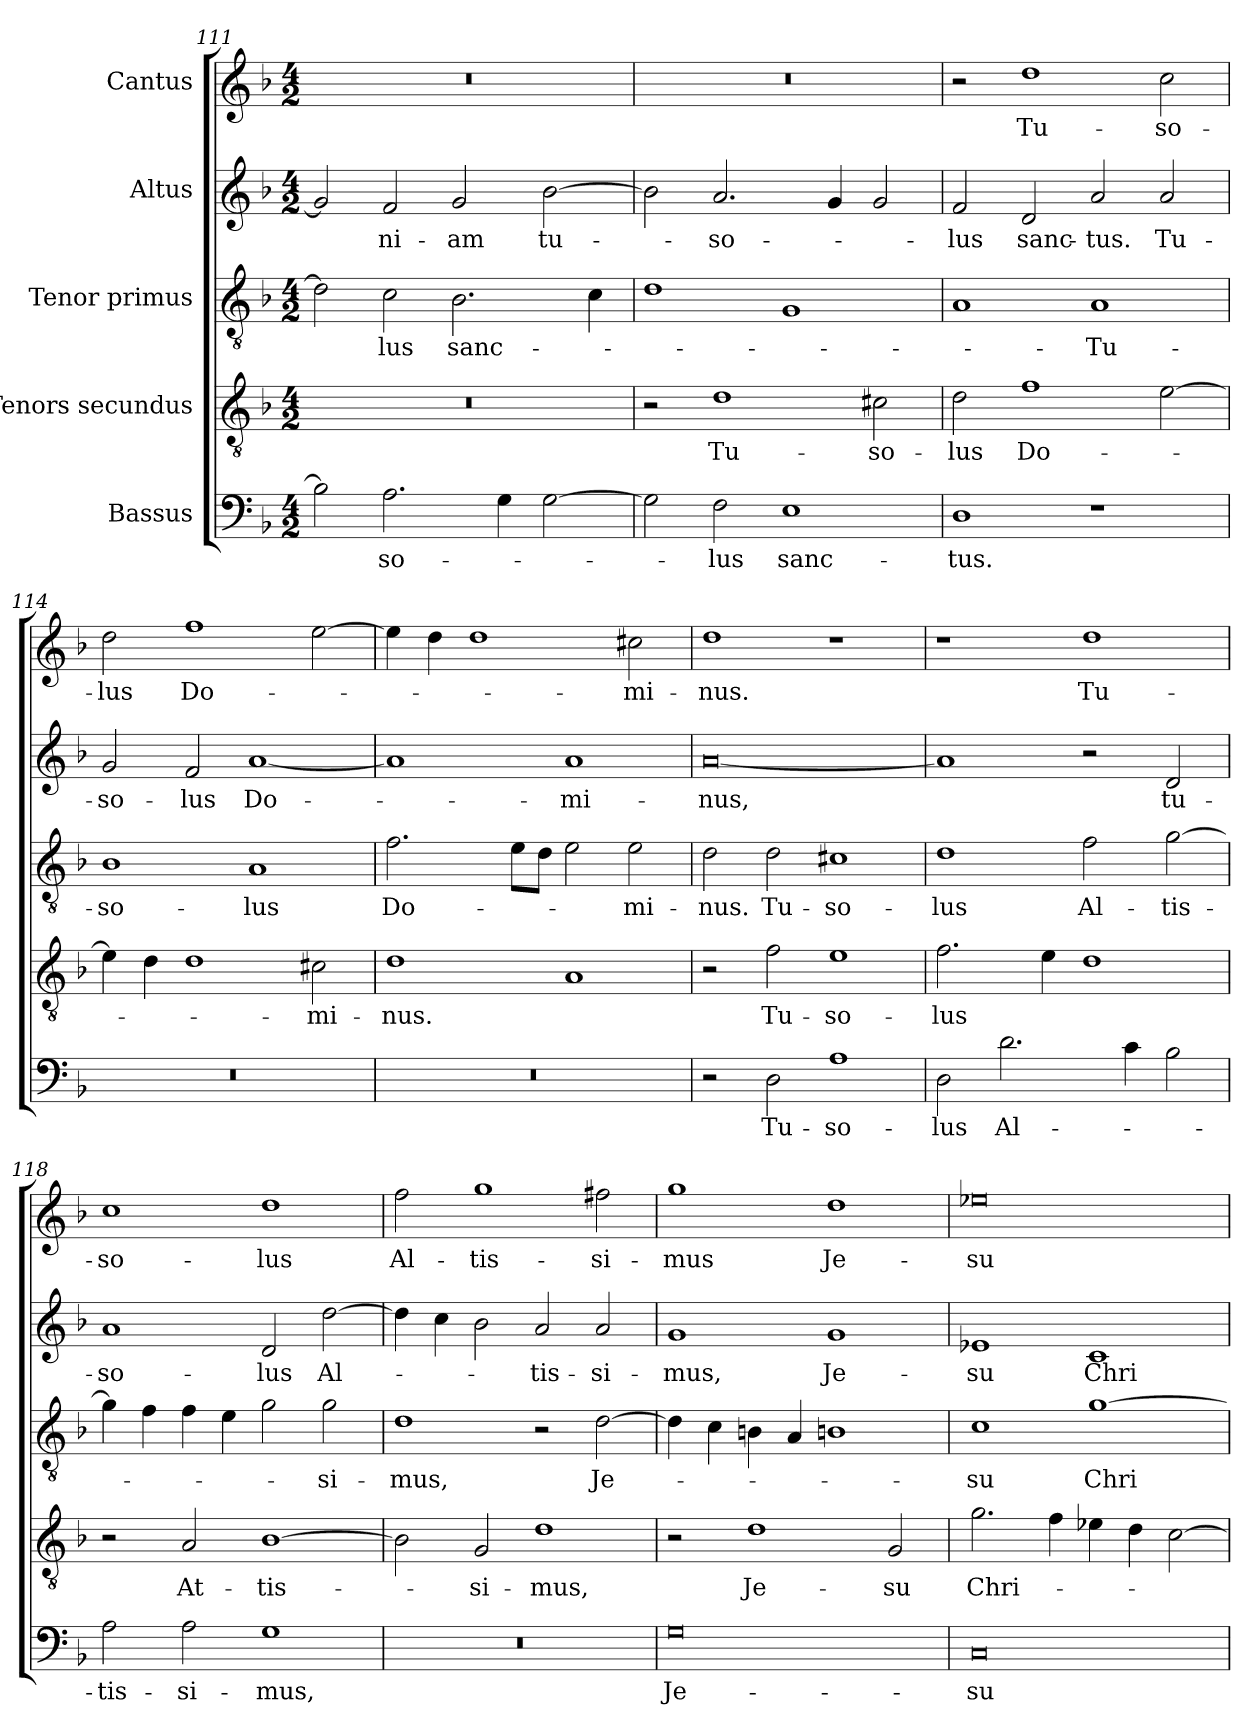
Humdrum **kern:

**kern	**text	**kern	**text	**kern	**text	**kern	**text	**kern	**text
*part5	*part5	*part4	*part4	*part3	*part3	*part2	*part2	*part1	*part1
*staff5	*staff5	*staff4	*staff4	*staff3	*staff3	*staff2	*staff2	*staff1	*staff1
*I"Bassus	*	*I"Tenors secundus	*	*I"Tenor primus	*	*I"Altus	*	*I"Cantus	*
*clefF4	*	*clefGv2	*	*clefGv2	*	*clefG2	*	*clefG2	*
*k[b-]	*	*k[b-]	*	*k[b-]	*	*k[b-]	*	*k[b-]	*
*M4/2	*	*M4/2	*	*M4/2	*	*M4/2	*	*M4/2	*
=111	=111	=111	=111	=111	=111	=111	=111	=111	=111
2B-\]	.	0r	.	2d\]	.	2g/]	.	0r	.
2.A\	so-	.	.	2c\	-lus	2f/	-ni-	.	.
.	.	.	.	2.B-\	sanc-	2g/	-am	.	.
4G\	.	.	.	.	.	.	.	.	.
[2G\	.	.	.	.	.	[2b-\	tu-	.	.
.	.	.	.	4c\	.	.	.	.	.
=112	=112	=112	=112	=112	=112	=112	=112	=112	=112
2G\]	.	2r	.	1d\	.	2b-\]	.	0r	.
2F\	-lus	1d\	Tu-	.	.	2.a/	-so-	.	.
1E\	sanc-	.	.	1G/	.	.	.	.	.
.	.	.	.	.	.	4g/	.	.	.
.	.	2c#X\	so-	.	.	2g/	.	.	.
=113	=113	=113	=113	=113	=113	=113	=113	=113	=113
1D\	-tus.	2d\	-lus	1A/	.	2f/	-lus	2r	.
.	.	1f\	Do-	.	.	2d/	sanc-	1dd\	Tu-
1r	.	.	.	1A/	Tu-	2a/	-tus.	.	.
.	.	[2e\	.	.	.	2a/	Tu-	2cc\	so-
=114	=114	=114	=114	=114	=114	=114	=114	=114	=114
0r	.	4e\]	.	1B-\	so-	2g/	so-	2dd\	-lus
.	.	4d\	.	.	.	.	.	.	.
.	.	1d\	.	.	.	2f/	-lus	1ff\	Do-
.	.	.	.	1A/	-lus	[1a/	Do-	.	.
.	.	2c#X\	-mi-	.	.	.	.	[2ee\	.
=115	=115	=115	=115	=115	=115	=115	=115	=115	=115
0r	.	1d\	-nus.	2.f\	Do-	1a/]	.	4ee\]	.
.	.	.	.	.	.	.	.	4dd\	.
.	.	.	.	.	.	.	.	1dd\	.
.	.	.	.	8e\L	.	.	.	.	.
.	.	.	.	8d\J	.	.	.	.	.
.	.	1A/	.	2e\	.	1a/	-mi-	.	.
.	.	.	.	2e\	-mi-	.	.	2cc#X\	-mi-
=116	=116	=116	=116	=116	=116	=116	=116	=116	=116
2r	.	2r	.	2d\	-nus.	[0a/	-nus,	1dd\	-nus.
2D\	Tu-	2f\	Tu-	2d\	Tu-	.	.	.	.
1A\	so-	1e\	so-	1c#X\	so-	.	.	1r	.
=117	=117	=117	=117	=117	=117	=117	=117	=117	=117
2D\	-lus	2.f\	-lus	1d\	-lus	1a/]	.	1r	.
2.d\	Al-	.	.	.	.	.	.	.	.
.	.	4e\	.	.	.	.	.	.	.
.	.	1d\	.	2f\	Al-	2r	.	1dd\	Tu-
4c\	.	.	.	.	.	.	.	.	.
2B-\	.	.	.	[2g\	-tis-	2d/	tu-	.	.
=118	=118	=118	=118	=118	=118	=118	=118	=118	=118
2A\	-tis-	2r	.	4g\]	.	1a/	so-	1cc\	so-
.	.	.	.	4f\	.	.	.	.	.
2A\	-si-	2A/	At-	4f\	.	.	.	.	.
.	.	.	.	4e\	.	.	.	.	.
1G\	-mus,	[1B-\	-tis-	2g\	.	2d/	-lus	1dd\	-lus
.	.	.	.	2g\	-si-	[2dd\	Al-	.	.
=119	=119	=119	=119	=119	=119	=119	=119	=119	=119
0r	.	2B-\]	.	1d\	-mus,	4dd\]	.	2ff\	Al-
.	.	.	.	.	.	4cc\	.	.	.
.	.	2G/	-si-	.	.	2b-\	.	1gg\	-tis-
.	.	1d\	-mus,	2r	.	2a/	-tis-	.	.
.	.	.	.	[2d\	Je-	2a/	-si-	2ff#X\	-si-
=120	=120	=120	=120	=120	=120	=120	=120	=120	=120
0G\	Je-	2r	.	4d\]	.	1g/	-mus,	1gg\	-mus
.	.	.	.	4c\	.	.	.	.	.
.	.	1d\	Je-	4Bn\	.	.	.	.	.
.	.	.	.	4A/	.	.	.	.	.
.	.	.	.	1Bn\	.	1g/	Je-	1dd\	Je-
.	.	2G/	-su	.	.	.	.	.	.
=121	=121	=121	=121	=121	=121	=121	=121	=121	=121
0C/	-su	2.g\	Chri-	1c\	-su	1e-X/	-su	0ee-X\	-su
.	.	4f\	.	.	.	.	.	.	.
.	.	4e-X\	.	[1g\	Chri-	1c/	Chri-	.	.
.	.	4d\	.	.	.	.	.	.	.
.	.	[2c\	.	.	.	.	.	.	.
=	=	=	=	=	=	=	=	=	=
*-	*-	*-	*-	*-	*-	*-	*-	*-	*-
